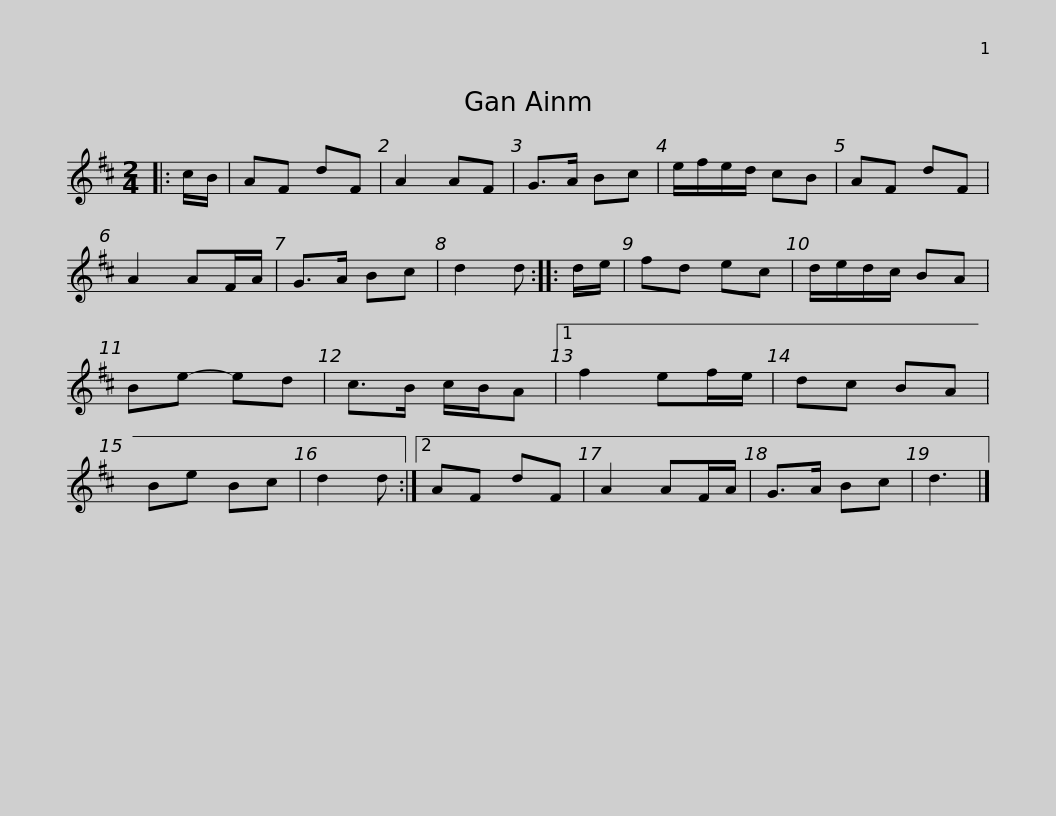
X:1
L:1/8
M:2/4
I:linebreak $
K:D
V:1 treble
V:1
|: c/B/ | AF dF | A2 AF | G>A Bc | e/f/e/d/ cB | %5
 AF dF | A2 AF/A/ | G>A Bc | d2 d :: d/e/ | %10
 fd ec |$ d/e/d/c/ BA | Be- ed | c>B c/B/A |1 f2 ef/e/ | %15
 dc BA | Be Bc | d2 d :|2 AF dF | A2 AF/A/ | %20
 G>A Bc | d3 |] %22
